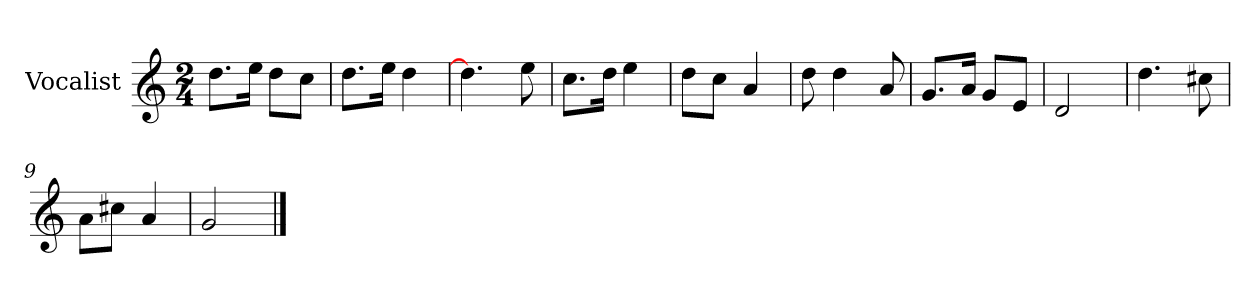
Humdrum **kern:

**kern
*part1
*staff1
*I"Vocalist
*k[]
*C:
*M2/4
=
8.ddL
16eeJk
8ddL
8ccJ
=1
8.ddL
16eeJk
4dd
=2
4.dd]
8ee
=3
8.ccL
16ddJk
4ee
=4
8ddL
8ccJ
4a
=5
8dd
4dd
8a
=6
8.gL
16aJk
8gL
8eJ
=7
2d
=8
4.dd
8cc#X
=9
8aL
8cc#XJ
4a
=10
2g
==
*-
